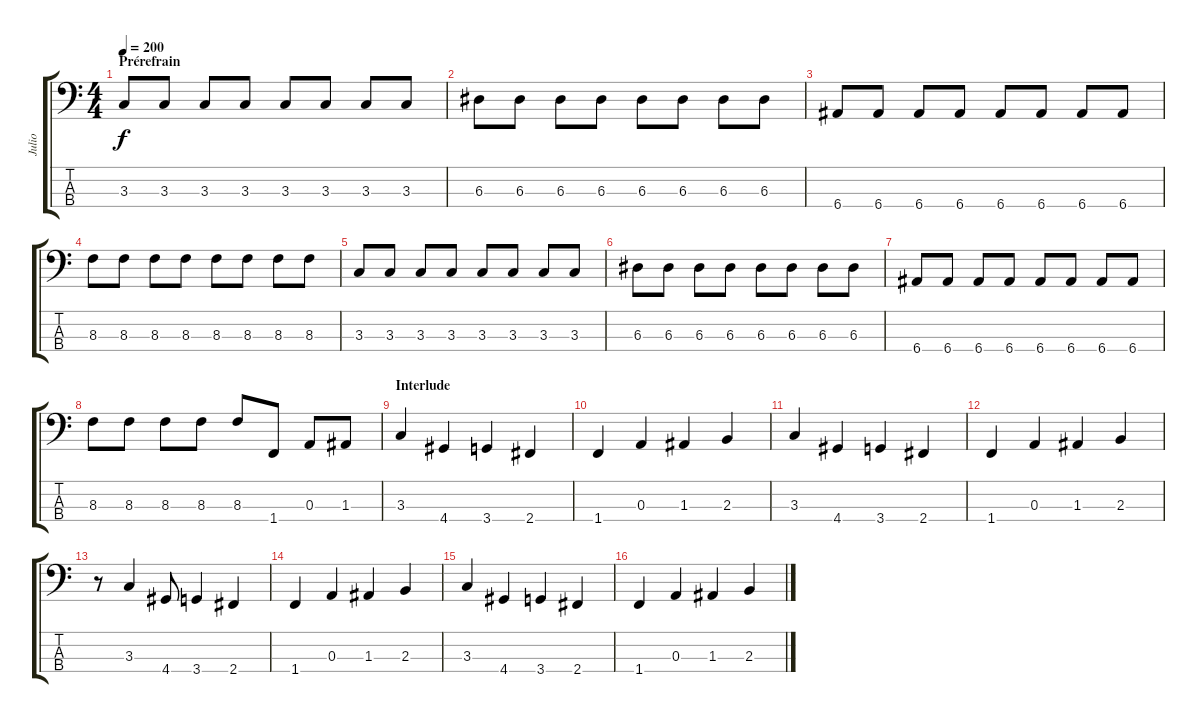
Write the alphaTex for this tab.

\track ("Julio" "Julio") {instrument electricbassfinger}
\staff {score tabs}
\tuning (G2 D2 A1 E1) {hide}
\ts (4 4)
\section ("" "Prérefrain")
\tempo 200
\clef f4
\ks c
3.3.8{dy f} 3.3.8 3.3.8 3.3.8 3.3.8 3.3.8 3.3.8 3.3.8 |
6.3.8 6.3.8 6.3.8 6.3.8 6.3.8 6.3.8 6.3.8 6.3.8 |
6.4.8 6.4.8 6.4.8 6.4.8 6.4.8 6.4.8 6.4.8 6.4.8 |
8.3.8 8.3.8 8.3.8 8.3.8 8.3.8 8.3.8 8.3.8 8.3.8 |
3.3.8 3.3.8 3.3.8 3.3.8 3.3.8 3.3.8 3.3.8 3.3.8 |
6.3.8 6.3.8 6.3.8 6.3.8 6.3.8 6.3.8 6.3.8 6.3.8 |
6.4.8 6.4.8 6.4.8 6.4.8 6.4.8 6.4.8 6.4.8 6.4.8 |
8.3.8 8.3.8 8.3.8 8.3.8 8.3.8 1.4.8 0.3.8 1.3.8 |
\section ("" "Interlude")
3.3.4 4.4.4 3.4.4 2.4.4 |
1.4.4 0.3.4 1.3.4 2.3.4 |
3.3.4 4.4.4 3.4.4 2.4.4 |
1.4.4 0.3.4 1.3.4 2.3.4 |
r.8 3.3.4 4.4.8 3.4.4 2.4.4 |
1.4.4 0.3.4 1.3.4 2.3.4 |
3.3.4 4.4.4 3.4.4 2.4.4 |
1.4.4 0.3.4 1.3.4 2.3.4
